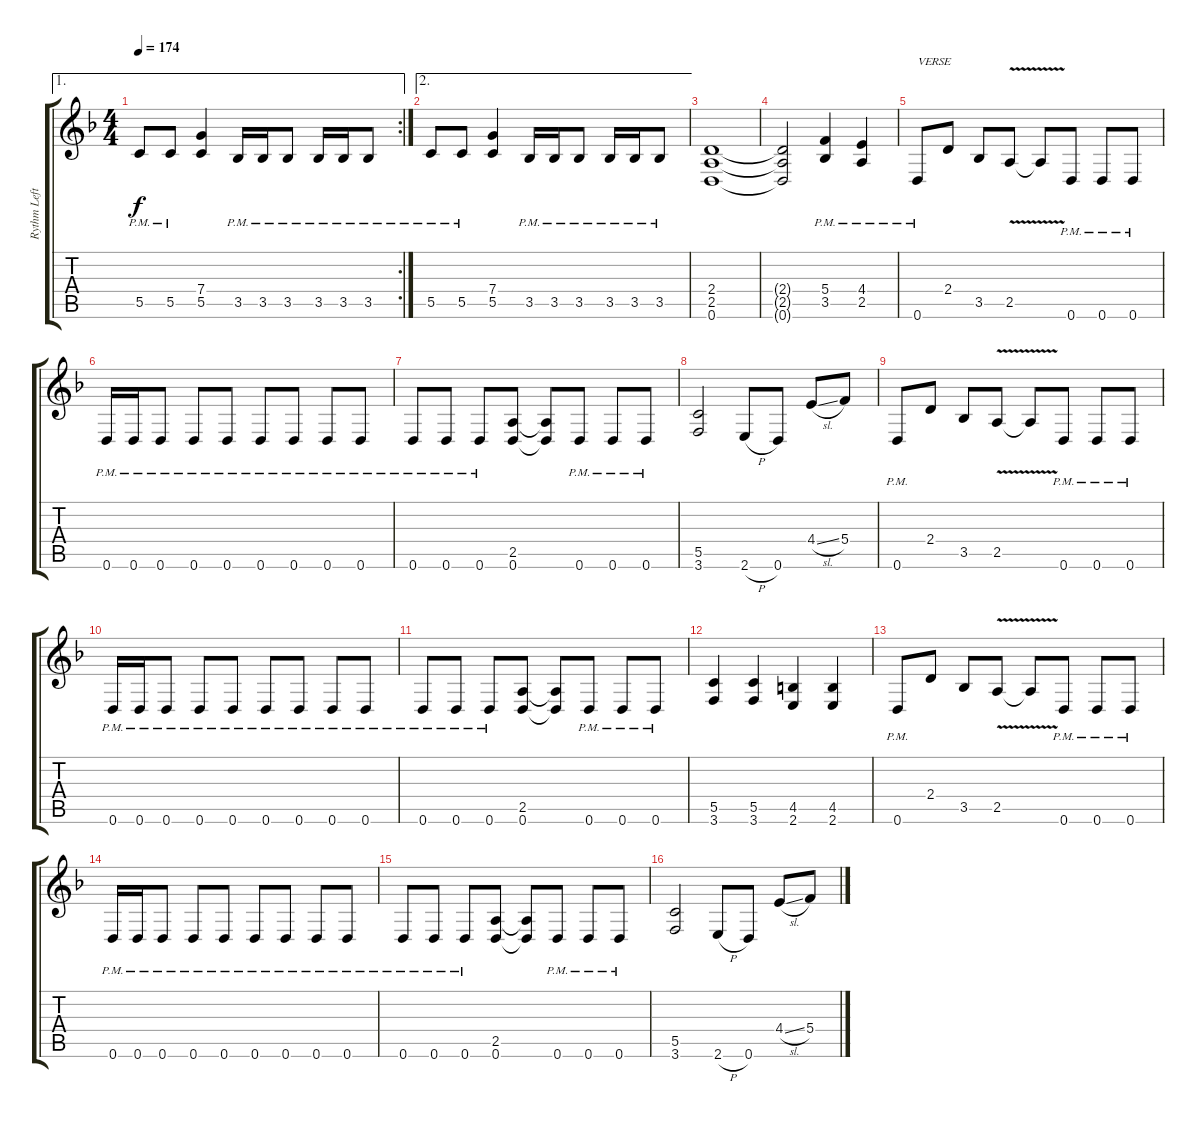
\track ("Rythm Left Channel" "Rythm Left") {instrument distortionguitar}
\staff {score tabs}
\tuning (D4 A3 F3 C3 G2 D2) {hide}
\ae 1
\rc 2
\ts (4 4)
\tempo 174
\clef g2
\ks dminor
5.5{pm}.8{dy f} 5.5{pm}.8 (7.4 5.5).4 3.5{pm}.16 3.5{pm}.16 3.5{pm}.8 3.5{pm}.16 3.5{pm}.16 3.5{pm}.8 |
\ae 2
5.5{pm}.8 5.5{pm}.8 (7.4 5.5).4 3.5{pm}.16 3.5{pm}.16 3.5{pm}.8 3.5{pm}.16 3.5{pm}.16 3.5{pm}.8 |
(2.4 2.5 0.6).1 |
(2.4{t} 2.5{t} 0.6{t}).2 (5.4{pm} 3.5{pm}).4 (4.4{pm} 2.5{pm}).4 |
0.6{pm}.8{txt "VERSE"} 2.4.8 3.5.8 2.5{v}.8 2.5{t}.8 0.6{pm}.8 0.6{pm}.8 0.6{pm}.8 |
0.6{pm}.16 0.6{pm}.16 0.6{pm}.8 0.6{pm}.8 0.6{pm}.8 0.6{pm}.8 0.6{pm}.8 0.6{pm}.8 0.6{pm}.8 |
0.6{pm}.8 0.6{pm}.8 0.6{pm}.8 (2.5 0.6).8 (2.5{t} 0.6{t}).8 0.6{pm}.8 0.6{pm}.8 0.6{pm}.8 |
(5.5 3.6).2 2.6{h}.8 0.6.8 4.4{sl}.8 5.4.8 |
0.6{pm}.8 2.4.8 3.5.8 2.5{v}.8 2.5{t}.8 0.6{pm}.8 0.6{pm}.8 0.6{pm}.8 |
0.6{pm}.16 0.6{pm}.16 0.6{pm}.8 0.6{pm}.8 0.6{pm}.8 0.6{pm}.8 0.6{pm}.8 0.6{pm}.8 0.6{pm}.8 |
0.6{pm}.8 0.6{pm}.8 0.6{pm}.8 (2.5 0.6).8 (2.5{t} 0.6{t}).8 0.6{pm}.8 0.6{pm}.8 0.6{pm}.8 |
(5.5 3.6).4 (5.5 3.6).4 (4.5 2.6).4 (4.5 2.6).4 |
0.6{pm}.8 2.4.8 3.5.8 2.5{v}.8 2.5{t}.8 0.6{pm}.8 0.6{pm}.8 0.6{pm}.8 |
0.6{pm}.16 0.6{pm}.16 0.6{pm}.8 0.6{pm}.8 0.6{pm}.8 0.6{pm}.8 0.6{pm}.8 0.6{pm}.8 0.6{pm}.8 |
0.6{pm}.8 0.6{pm}.8 0.6{pm}.8 (2.5 0.6).8 (2.5{t} 0.6{t}).8 0.6{pm}.8 0.6{pm}.8 0.6{pm}.8 |
(5.5 3.6).2 2.6{h}.8 0.6.8 4.4{sl}.8 5.4.8
